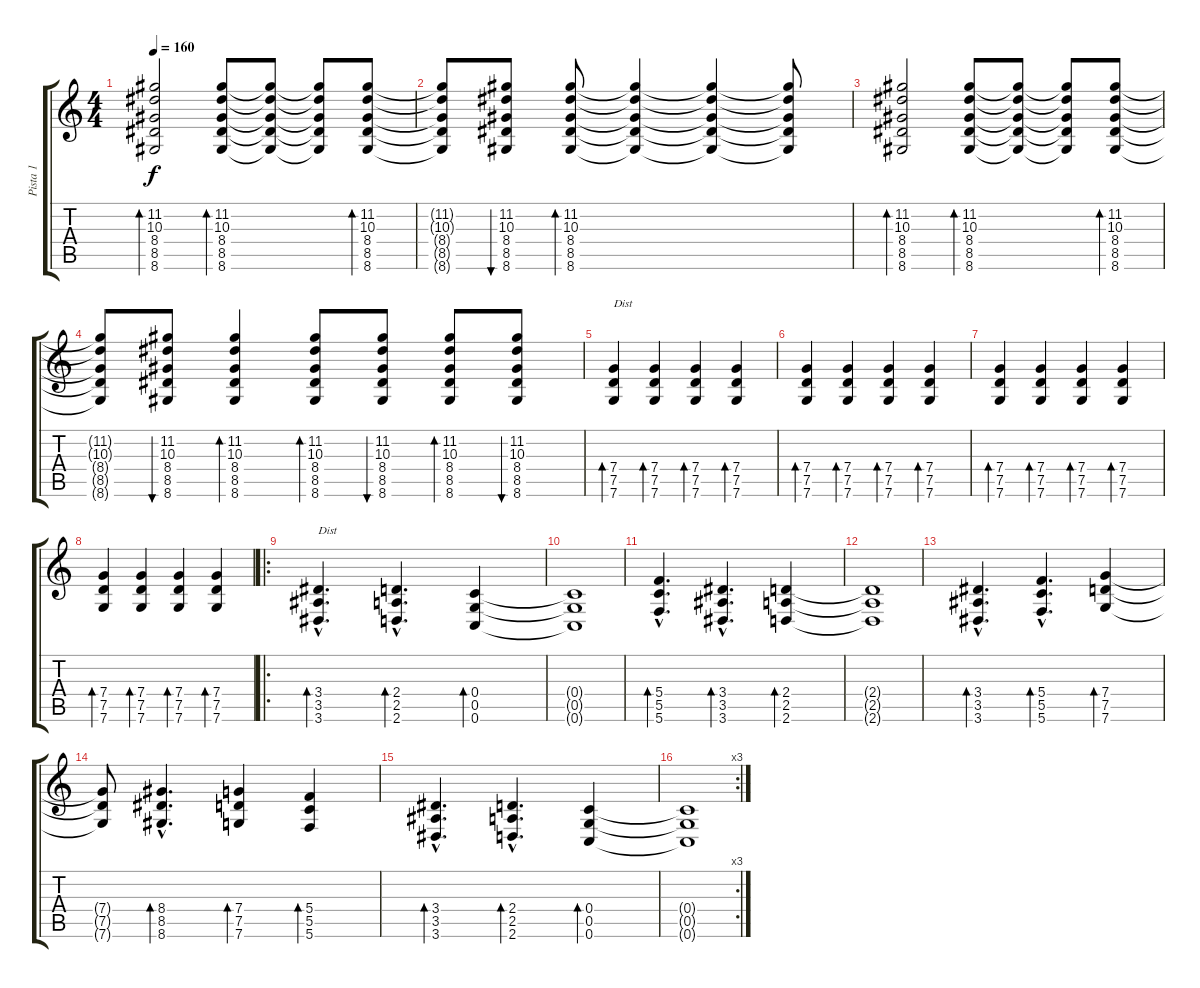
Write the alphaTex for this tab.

\track ("Pista 1" "Pista 1") {instrument electricguitarclean}
\staff {score tabs}
\tuning (D4 A3 F3 C3 G2 C2) {hide}
\ts (4 4)
\tempo 160
\clef g2
\ks c
(11.2 10.3 8.4 8.5 8.6).2{bd 60 dy f} (11.2 10.3 8.4 8.5 8.6).8{bd 60} (11.2{t} 10.3{t} 8.4{t} 8.5{t} 8.6{t}).8 (11.2{t} 10.3{t} 8.4{t} 8.5{t} 8.6{t}).8 (11.2 10.3 8.4 8.5 8.6).8{bd 60} |
(11.2{t} 10.3{t} 8.4{t} 8.5{t} 8.6{t}).8 (11.2 10.3 8.4 8.5 8.6).8{bu 60} (11.2 10.3 8.4 8.5 8.6).8{bd 60} (11.2{t} 10.3{t} 8.4{t} 8.5{t} 8.6{t}).4 (11.2{t} 10.3{t} 8.4{t} 8.5{t} 8.6{t}).4 (11.2{t} 10.3{t} 8.4{t} 8.5{t} 8.6{t}).8 |
(11.2 10.3 8.4 8.5 8.6).2{bd 60} (11.2 10.3 8.4 8.5 8.6).8{bd 60} (11.2{t} 10.3{t} 8.4{t} 8.5{t} 8.6{t}).8 (11.2{t} 10.3{t} 8.4{t} 8.5{t} 8.6{t}).8 (11.2 10.3 8.4 8.5 8.6).8{bd 60} |
(11.2{t} 10.3{t} 8.4{t} 8.5{t} 8.6{t}).8 (11.2 10.3 8.4 8.5 8.6).8{bu 60} (11.2 10.3 8.4 8.5 8.6).4{bd 60} (11.2 10.3 8.4 8.5 8.6).8{bd 60} (11.2 10.3 8.4 8.5 8.6).8{bu 60} (11.2 10.3 8.4 8.5 8.6).8{bd 60} (11.2 10.3 8.4 8.5 8.6).8{bu 60} |
(7.4 7.5 7.6).4{bd 60 txt "Dist"} (7.4 7.5 7.6).4{bd 60} (7.4 7.5 7.6).4{bd 60} (7.4 7.5 7.6).4{bd 60} |
(7.4 7.5 7.6).4{bd 60} (7.4 7.5 7.6).4{bd 60} (7.4 7.5 7.6).4{bd 60} (7.4 7.5 7.6).4{bd 60} |
(7.4 7.5 7.6).4{bd 60} (7.4 7.5 7.6).4{bd 60} (7.4 7.5 7.6).4{bd 60} (7.4 7.5 7.6).4{bd 60} |
(7.4 7.5 7.6).4{bd 60} (7.4 7.5 7.6).4{bd 60} (7.4 7.5 7.6).4{bd 60} (7.4 7.5 7.6).4{bd 60} |
\ro
(3.4{hac} 3.5{hac} 3.6{hac}).4{d bd 60 txt "Dist"} (2.4{hac} 2.5{hac} 2.6{hac}).4{d bd 60} (0.4 0.5 0.6).4{bd 60} |
(0.4{t} 0.5{t} 0.6{t}).1 |
(5.4{hac} 5.5{hac} 5.6{hac}).4{d bd 60} (3.4{hac} 3.5{hac} 3.6{hac}).4{d bd 60} (2.4 2.5 2.6).4{bd 60} |
(2.4{t} 2.5{t} 2.6{t}).1 |
(3.4{hac} 3.5{hac} 3.6{hac}).4{d bd 60} (5.4{hac} 5.5{hac} 5.6{hac}).4{d bd 60} (7.4 7.5 7.6).4{bd 60} |
(7.4{t} 7.5{t} 7.6{t}).8 (8.4{hac} 8.5{hac} 8.6{hac}).4{d bd 60} (7.4 7.5 7.6).4{bd 60} (5.4 5.5 5.6).4{bd 60} |
(3.4{hac} 3.5{hac} 3.6{hac}).4{d bd 60} (2.4{hac} 2.5{hac} 2.6{hac}).4{d bd 60} (0.4 0.5 0.6).4{bd 60} |
\rc 3
(0.4{t} 0.5{t} 0.6{t}).1
